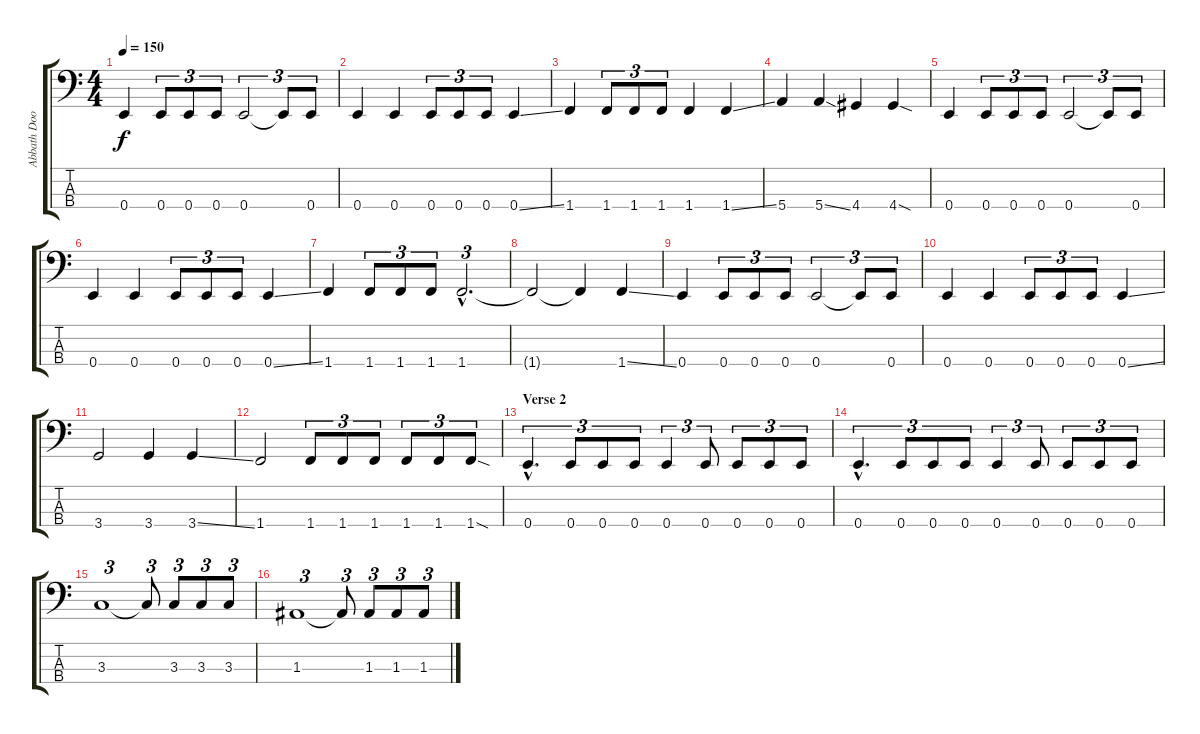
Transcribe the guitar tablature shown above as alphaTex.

\track ("Abbath Doom Occulta (Bass)" "Abbath Doo") {instrument electricbasspick}
\staff {score tabs}
\tuning (G2 D2 A1 E1) {hide}
\ts (4 4)
\tempo 150
\clef f4
\ks c
0.4.4{dy f} 0.4.8{tu (3 2)} 0.4.8{tu (3 2)} 0.4.8{tu (3 2)} 0.4.2{tu (3 2)} 0.4{t}.8{tu (3 2)} 0.4.8{tu (3 2)} |
0.4.4 0.4.4 0.4.8{tu (3 2)} 0.4.8{tu (3 2)} 0.4.8{tu (3 2)} 0.4{ss}.4 |
1.4.4 1.4.8{tu (3 2)} 1.4.8{tu (3 2)} 1.4.8{tu (3 2)} 1.4.4 1.4{ss}.4 |
5.4.4 5.4{ss}.4 4.4.4 4.4{sod}.4 |
0.4.4 0.4.8{tu (3 2)} 0.4.8{tu (3 2)} 0.4.8{tu (3 2)} 0.4.2{tu (3 2)} 0.4{t}.8{tu (3 2)} 0.4.8{tu (3 2)} |
0.4.4 0.4.4 0.4.8{tu (3 2)} 0.4.8{tu (3 2)} 0.4.8{tu (3 2)} 0.4{ss}.4 |
1.4.4 1.4.8{tu (3 2)} 1.4.8{tu (3 2)} 1.4.8{tu (3 2)} 1.4{hac}.2{d tu (3 2)} |
1.4{t}.2 1.4{t}.4 1.4{ss}.4 |
0.4.4 0.4.8{tu (3 2)} 0.4.8{tu (3 2)} 0.4.8{tu (3 2)} 0.4.2{tu (3 2)} 0.4{t}.8{tu (3 2)} 0.4.8{tu (3 2)} |
0.4.4 0.4.4 0.4.8{tu (3 2)} 0.4.8{tu (3 2)} 0.4.8{tu (3 2)} 0.4{ss}.4 |
3.4.2 3.4.4 3.4{ss}.4 |
1.4.2 1.4.8{tu (3 2)} 1.4.8{tu (3 2)} 1.4.8{tu (3 2)} 1.4.8{tu (3 2)} 1.4.8{tu (3 2)} 1.4{sod}.8{tu (3 2)} |
\section ("" "Verse 2")
0.4{hac}.4{d tu (3 2)} 0.4.8{tu (3 2)} 0.4.8{tu (3 2)} 0.4.8{tu (3 2)} 0.4.4{tu (3 2)} 0.4.8{tu (3 2)} 0.4.8{tu (3 2)} 0.4.8{tu (3 2)} 0.4.8{tu (3 2)} |
0.4{hac}.4{d tu (3 2)} 0.4.8{tu (3 2)} 0.4.8{tu (3 2)} 0.4.8{tu (3 2)} 0.4.4{tu (3 2)} 0.4.8{tu (3 2)} 0.4.8{tu (3 2)} 0.4.8{tu (3 2)} 0.4.8{tu (3 2)} |
3.3.1{tu (3 2)} 3.3{t}.8{tu (3 2)} 3.3.8{tu (3 2)} 3.3.8{tu (3 2)} 3.3.8{tu (3 2)} |
1.3.1{tu (3 2)} 1.3{t}.8{tu (3 2)} 1.3.8{tu (3 2)} 1.3.8{tu (3 2)} 1.3.8{tu (3 2)}
